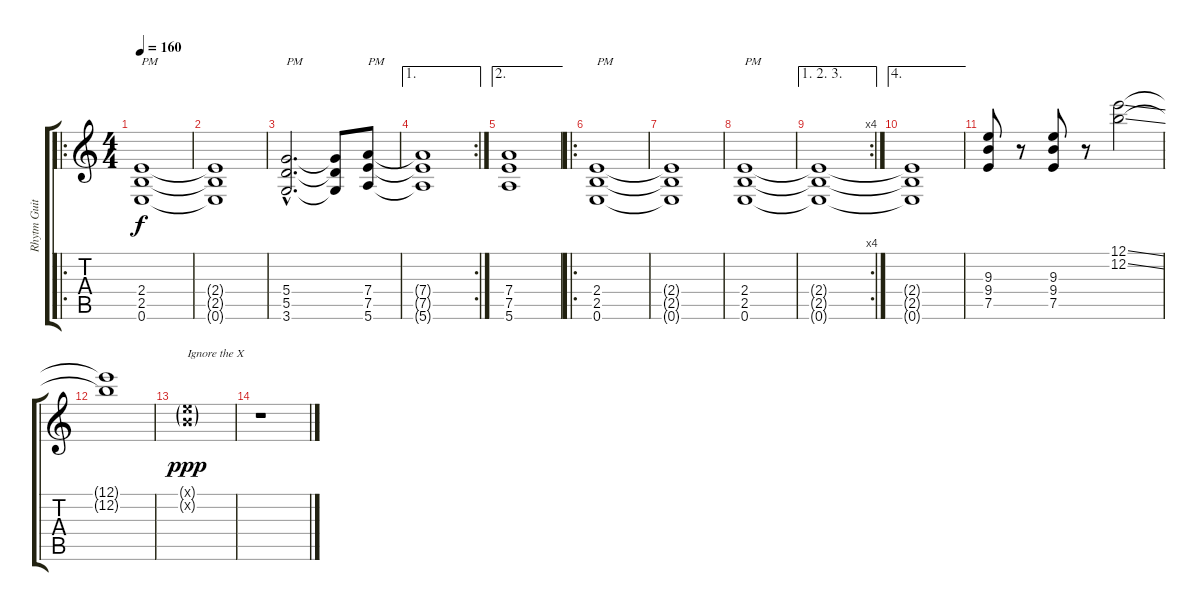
\track ("Rhytm Guitar" "Rhytm Guit") {instrument overdrivenguitar}
\staff {score tabs}
\tuning (E4 B3 G3 D3 A2 E2) {hide}
\ro
\ts (4 4)
\tempo 160
\clef g2
\ks c
(2.4 2.5 0.6).1{txt "PM" dy f} |
(2.4{t} 2.5{t} 0.6{t}).1 |
(5.4{hac} 5.5{hac} 3.6{hac}).2{d txt "PM"} (5.4{t} 5.5{t} 3.6{t}).8 (7.4 7.5 5.6).8{txt "PM"} |
\ae 1
\rc 2
(7.4{t} 7.5{t} 5.6{t}).1 |
\ae 2
(7.4 7.5 5.6).1 |
\ro
(2.4 2.5 0.6).1{txt "PM"} |
(2.4{t} 2.5{t} 0.6{t}).1 |
(2.4 2.5 0.6).1{txt "PM"} |
\ae (1 2 3)
\rc 4
(2.4{t} 2.5{t} 0.6{t}).1 |
\ae 4
(2.4{t} 2.5{t} 0.6{t}).1 |
(9.3 9.4 7.5).8 r.8 (9.3 9.4 7.5).8 r.8 (12.1{ss} 12.2{ss}).2 |
(12.1{t} 12.2{t}).1 |
(0.1{g x} 0.2{g x}).1{txt "Ignore the X" dy ppp} |
r.1
